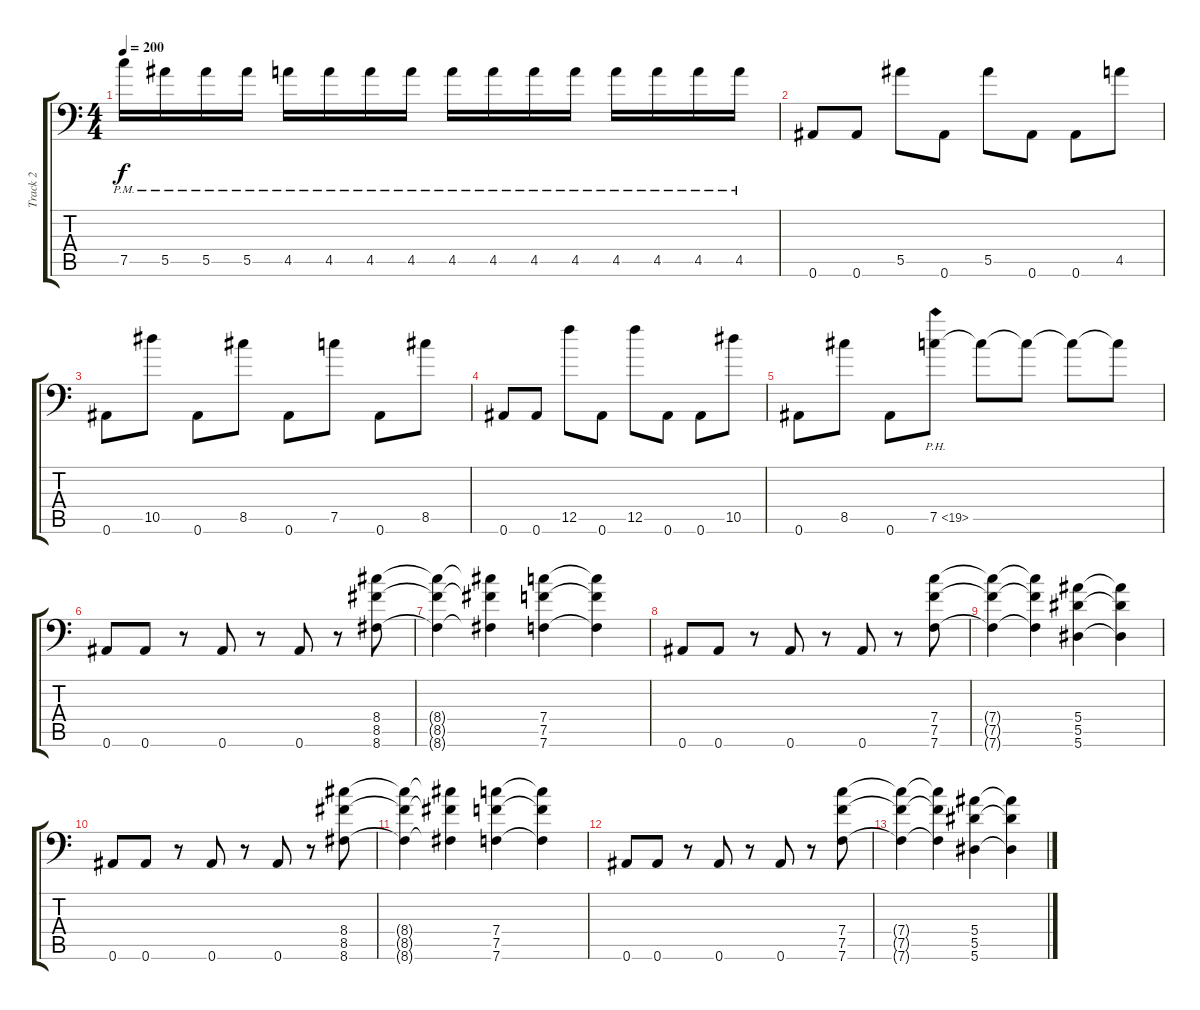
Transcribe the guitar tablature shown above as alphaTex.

\track ("Track 2" "Track 2") {instrument overdrivenguitar}
\staff {score tabs}
\tuning (C4 G3 Eb3 Bb2 F3 Bb1) {hide}
\ts (4 4)
\tempo 200
\clef f4
\ks c
7.5{pm}.16{dy f} 5.5{pm}.16 5.5{pm}.16 5.5{pm}.16 4.5{pm}.16 4.5{pm}.16 4.5{pm}.16 4.5{pm}.16 4.5{pm}.16 4.5{pm}.16 4.5{pm}.16 4.5{pm}.16 4.5{pm}.16 4.5{pm}.16 4.5{pm}.16 4.5{pm}.16 |
0.6.8 0.6.8 5.5.8 0.6.8 5.5.8 0.6.8 0.6.8 4.5.8 |
0.6.8 10.5.8 0.6.8 8.5.8 0.6.8 7.5.8 0.6.8 8.5.8 |
0.6.8 0.6.8 12.5.8 0.6.8 12.5.8 0.6.8 0.6.8 10.5.8 |
0.6.8 8.5.8 0.6.8 7.5{ph 12}.8 7.5{t}.8 7.5{t}.8 7.5{t}.8 7.5{t}.8 |
0.6.8 0.6.8 r.8 0.6.8 r.8 0.6.8 r.8 (8.4 8.5 8.6).8 |
(8.4{t} 8.5{t} 8.6{t}).4 (8.4{t} 8.5{t} 8.6{t}).4 (7.4 7.5 7.6).4 (7.4{t} 7.5{t} 7.6{t}).4 |
0.6.8 0.6.8 r.8 0.6.8 r.8 0.6.8 r.8 (7.4 7.5 7.6).8 |
(7.4{t} 7.5{t} 7.6{t}).4 (7.4{t} 7.5{t} 7.6{t}).4 (5.4 5.5 5.6).4 (5.4{t} 5.5{t} 5.6{t}).4 |
0.6.8 0.6.8 r.8 0.6.8 r.8 0.6.8 r.8 (8.4 8.5 8.6).8 |
(8.4{t} 8.5{t} 8.6{t}).4 (8.4{t} 8.5{t} 8.6{t}).4 (7.4 7.5 7.6).4 (7.4{t} 7.5{t} 7.6{t}).4 |
0.6.8 0.6.8 r.8 0.6.8 r.8 0.6.8 r.8 (7.4 7.5 7.6).8 |
(7.4{t} 7.5{t} 7.6{t}).4 (7.4{t} 7.5{t} 7.6{t}).4 (5.4 5.5 5.6).4 (5.4{t} 5.5{t} 5.6{t}).4
